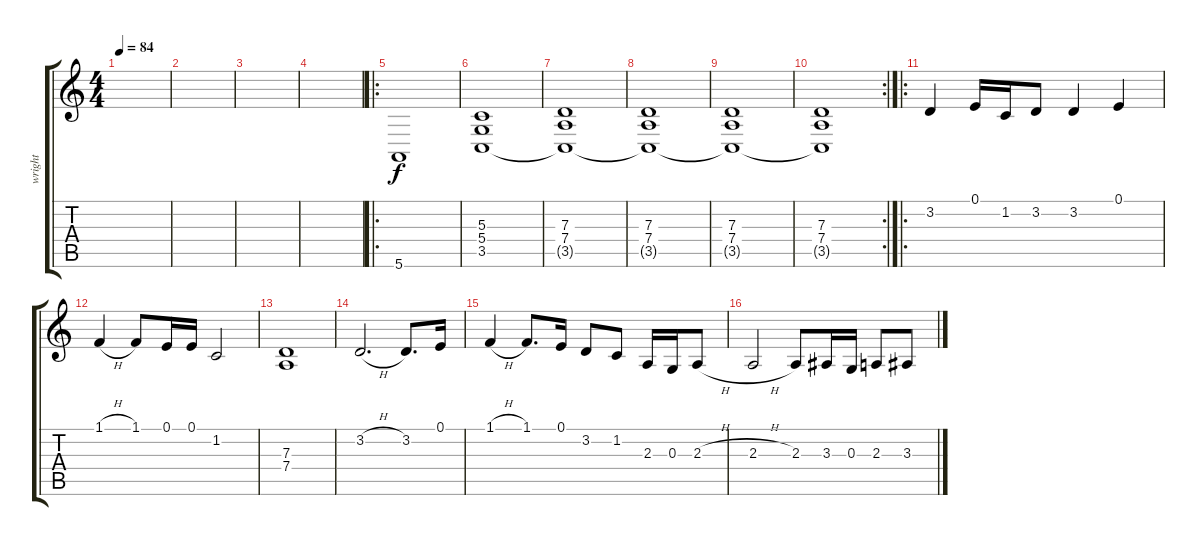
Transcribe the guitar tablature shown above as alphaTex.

\track ("wright" "wright") {instrument drawbarorgan}
\staff {score tabs}
\tuning (E4 B3 G3 D3 A2 E2) {hide}
\ts (4 4)
\tempo 84
\clef g2
\ks c
|
|
|
|
\ro
5.6.1 |
(5.3 5.4 3.5).1 |
(7.3 7.4 3.5{t}).1 |
(7.3 7.4 3.5{t}).1 |
(7.3 7.4 3.5{t}).1 |
\rc 2
(7.3 7.4 3.5{t}).1 |
\ro
3.2.4 0.1.16 1.2.16 3.2.8 3.2.4 0.1.4 |
1.1{h}.4 1.1.8 0.1.16 0.1.16 1.2.2 |
(7.3 7.4).1 |
3.2{h}.2{d} 3.2.8{d} 0.1.16 |
1.1{h}.4 1.1.8{d} 0.1.16 3.2.8 1.2.8 2.3.16 0.3.16 2.3{h}.8 |
2.3{h}.2 2.3.8 3.3.16 0.3.16 2.3.8 3.3.8
